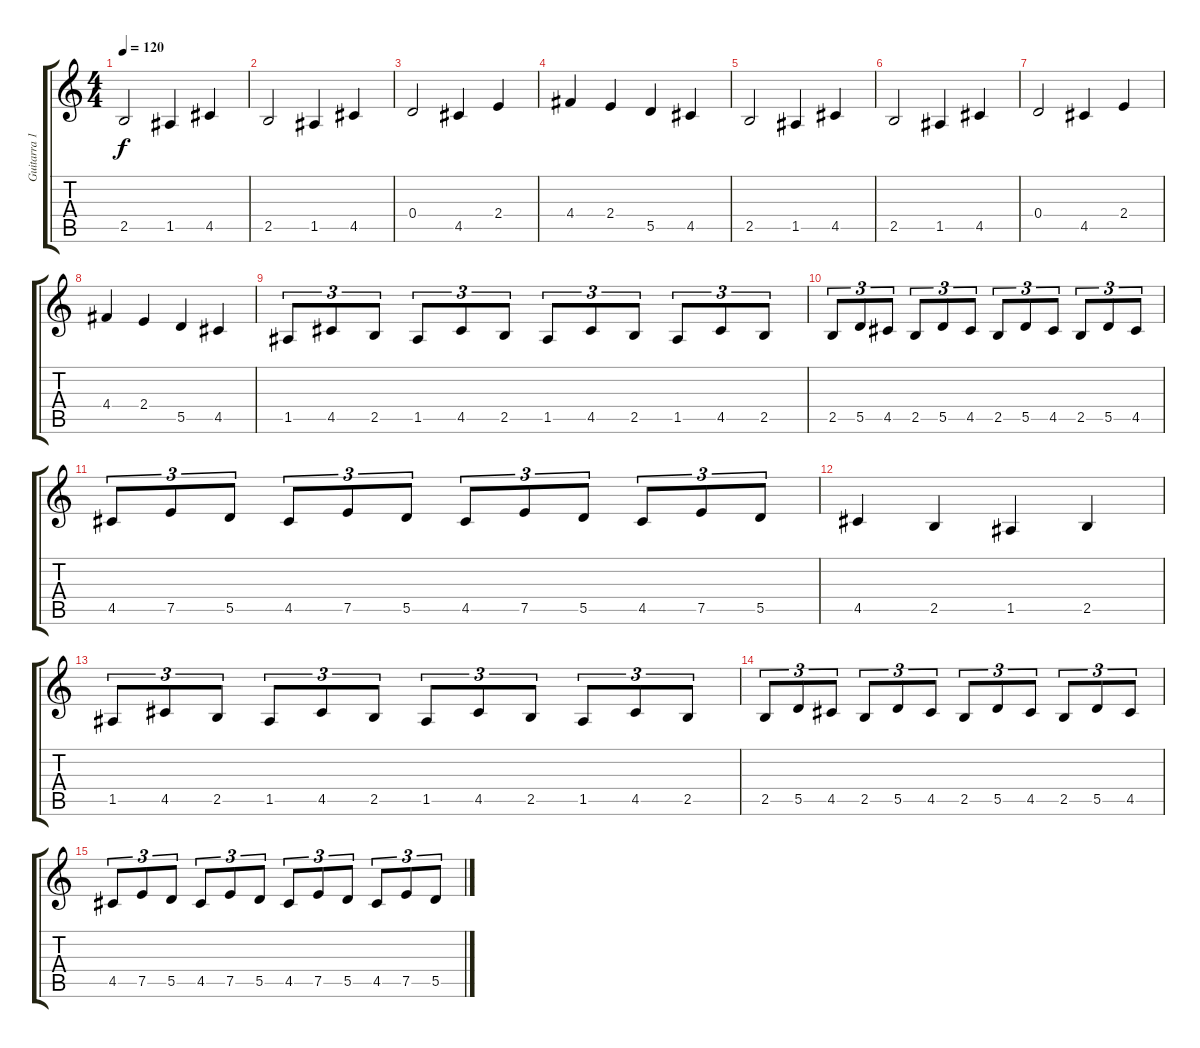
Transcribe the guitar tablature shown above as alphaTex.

\track ("Guitarra 1" "Guitarra 1") {instrument distortionguitar}
\staff {score tabs}
\tuning (E4 B3 G3 D3 A2 E2) {hide}
\ts (4 4)
\tempo 120
\clef g2
\ks c
2.5.2{dy f volume 11} 1.5.4 4.5.4 |
2.5.2 1.5.4 4.5.4 |
0.4.2 4.5.4 2.4.4 |
4.4.4 2.4.4 5.5.4 4.5.4 |
2.5.2 1.5.4 4.5.4 |
2.5.2 1.5.4 4.5.4 |
0.4.2 4.5.4 2.4.4 |
4.4.4 2.4.4 5.5.4 4.5.4 |
1.5.8{tu (3 2) volume 16} 4.5.8{tu (3 2)} 2.5.8{tu (3 2)} 1.5.8{tu (3 2)} 4.5.8{tu (3 2)} 2.5.8{tu (3 2)} 1.5.8{tu (3 2)} 4.5.8{tu (3 2)} 2.5.8{tu (3 2)} 1.5.8{tu (3 2)} 4.5.8{tu (3 2)} 2.5.8{tu (3 2)} |
2.5.8{tu (3 2)} 5.5.8{tu (3 2)} 4.5.8{tu (3 2)} 2.5.8{tu (3 2)} 5.5.8{tu (3 2)} 4.5.8{tu (3 2)} 2.5.8{tu (3 2)} 5.5.8{tu (3 2)} 4.5.8{tu (3 2)} 2.5.8{tu (3 2)} 5.5.8{tu (3 2)} 4.5.8{tu (3 2)} |
4.5.8{tu (3 2)} 7.5.8{tu (3 2)} 5.5.8{tu (3 2)} 4.5.8{tu (3 2)} 7.5.8{tu (3 2)} 5.5.8{tu (3 2)} 4.5.8{tu (3 2)} 7.5.8{tu (3 2)} 5.5.8{tu (3 2)} 4.5.8{tu (3 2)} 7.5.8{tu (3 2)} 5.5.8{tu (3 2)} |
4.5.4 2.5.4 1.5.4 2.5.4 |
1.5.8{tu (3 2) volume 16} 4.5.8{tu (3 2)} 2.5.8{tu (3 2)} 1.5.8{tu (3 2)} 4.5.8{tu (3 2)} 2.5.8{tu (3 2)} 1.5.8{tu (3 2)} 4.5.8{tu (3 2)} 2.5.8{tu (3 2)} 1.5.8{tu (3 2)} 4.5.8{tu (3 2)} 2.5.8{tu (3 2)} |
2.5.8{tu (3 2)} 5.5.8{tu (3 2)} 4.5.8{tu (3 2)} 2.5.8{tu (3 2)} 5.5.8{tu (3 2)} 4.5.8{tu (3 2)} 2.5.8{tu (3 2)} 5.5.8{tu (3 2)} 4.5.8{tu (3 2)} 2.5.8{tu (3 2)} 5.5.8{tu (3 2)} 4.5.8{tu (3 2)} |
4.5.8{tu (3 2)} 7.5.8{tu (3 2)} 5.5.8{tu (3 2)} 4.5.8{tu (3 2)} 7.5.8{tu (3 2)} 5.5.8{tu (3 2)} 4.5.8{tu (3 2)} 7.5.8{tu (3 2)} 5.5.8{tu (3 2)} 4.5.8{tu (3 2)} 7.5.8{tu (3 2)} 5.5.8{tu (3 2)}
